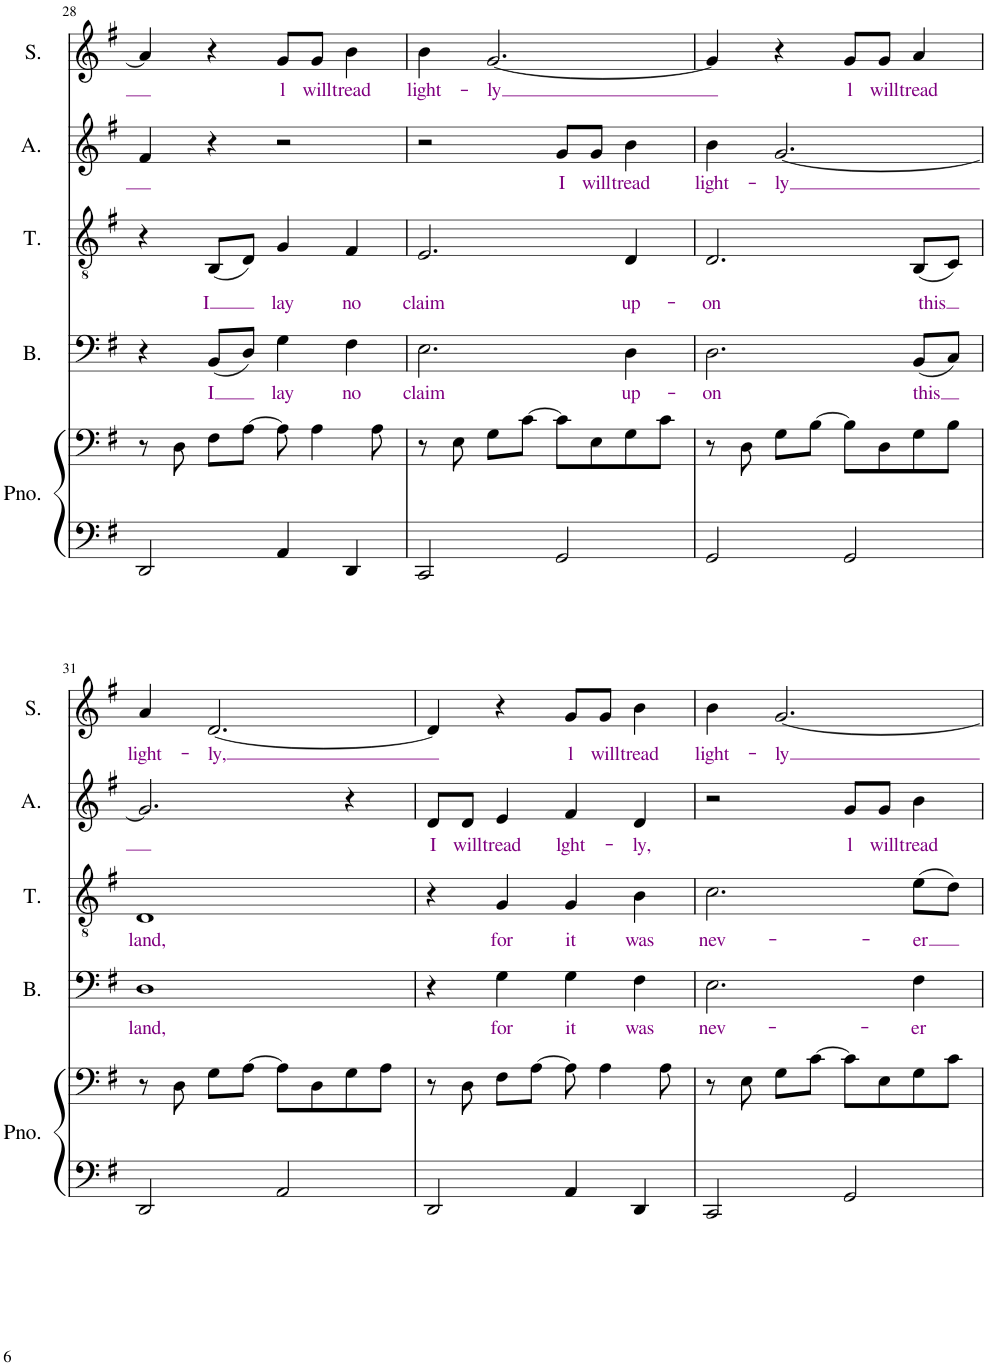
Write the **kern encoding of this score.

**kern	**kern	**kern	**text	**kern	**text	**kern	**text	**kern	**text
*part5	*part5	*part4	*part4	*part3	*part3	*part2	*part2	*part1	*part1
*staff6	*staff5	*staff4	*staff4	*staff3	*staff3	*staff2	*staff2	*staff1	*staff1
*I"Piano	*	*I"Bass	*	*I"Tenor	*	*I"Alto	*	*I"Soprano	*
*I'Pno.	*	*I'B.	*	*I'T.	*	*I'A.	*	*I'S.	*
!!LO:PB:g=z
*clefF4	*clefF4	*clefF4	*	*clefGv2	*	*clefG2	*	*clefG2	*
*k[f#]	*k[f#]	*k[f#]	*	*k[f#]	*	*k[f#]	*	*k[f#]	*
*M2/2	*M2/2	*M2/2	*	*M2/2	*	*M2/2	*	*M2/2	*
=28	=28	=28	=28	=28	=28	=28	=28	=28	=28
2DD/	8r	4r	.	4r	.	4f#/	.	4a/]	.
.	8D\	.	.	.	.	.	.	.	.
!	!	!	!LO:LY:b:color=#800080	!	!LO:LY:b:color=#800080	!	!	!	!
.	8F#\L	(8BB/L	I	(8BB/L	I	4r	.	4r	.
.	[8A\J	8D/J)	.	8D/J)	.	.	.	.	.
!	!	!	!LO:LY:b:color=#800080	!	!LO:LY:b:color=#800080	!	!	!	!LO:LY:b:color=#800080
4AA/	8A\]	4G\	lay	4G/	lay	2r	.	8g/L	l
!	!	!	!	!	!	!	!	!	!LO:LY:b:color=#800080
.	4A\	.	.	.	.	.	.	8g/J	will
!	!	!	!LO:LY:b:color=#800080	!	!LO:LY:b:color=#800080	!	!	!	!LO:LY:b:color=#800080
4DD/	.	4F#\	no	4F#/	no	.	.	4b\	tread
.	8A\	.	.	.	.	.	.	.	.
=29	=29	=29	=29	=29	=29	=29	=29	=29	=29
!	!	!	!LO:LY:b:color=#800080	!	!LO:LY:b:color=#800080	!	!	!	!LO:LY:b:color=#800080
2CC/	8r	2.E\	claim	2.E/	claim	2r	.	4b\	light-
.	8E\	.	.	.	.	.	.	.	.
!	!	!	!	!	!	!	!	!	!LO:LY:b:color=#800080
.	8G\L	.	.	.	.	.	.	[2.g/	-ly
.	[8c\J	.	.	.	.	.	.	.	.
!	!	!	!	!	!	!	!LO:LY:b:color=#800080	!	!
2GG/	8c\L]	.	.	.	.	8g/L	I	.	.
!	!	!	!	!	!	!	!LO:LY:b:color=#800080	!	!
.	8E\	.	.	.	.	8g/J	will	.	.
!	!	!	!LO:LY:b:color=#800080	!	!LO:LY:b:color=#800080	!	!LO:LY:b:color=#800080	!	!
.	8G\	4D\	up-	4D/	up-	4b\	tread	.	.
.	8c\J	.	.	.	.	.	.	.	.
=30	=30	=30	=30	=30	=30	=30	=30	=30	=30
!	!	!	!LO:LY:b:color=#800080	!	!LO:LY:b:color=#800080	!	!LO:LY:b:color=#800080	!	!
2GG/	8r	2.D\	-on	2.D/	-on	4b\	light-	4g/]	.
.	8D\	.	.	.	.	.	.	.	.
!	!	!	!	!	!	!	!LO:LY:b:color=#800080	!	!
.	8G\L	.	.	.	.	[2.g/	-ly	4r	.
.	[8B\J	.	.	.	.	.	.	.	.
!	!	!	!	!	!	!	!	!	!LO:LY:b:color=#800080
2GG/	8B\L]	.	.	.	.	.	.	8g/L	l
!	!	!	!	!	!	!	!	!	!LO:LY:b:color=#800080
.	8D\	.	.	.	.	.	.	8g/J	will
!	!	!	!LO:LY:b:color=#800080	!	!LO:LY:b:color=#800080	!	!	!	!LO:LY:b:color=#800080
.	8G\	(8BB/L	this	(8BB/L	this	.	.	4a/	tread
.	8B\J	8C/J)	.	8C/J)	.	.	.	.	.
!!LO:LB:g=z
=31	=31	=31	=31	=31	=31	=31	=31	=31	=31
!	!	!	!LO:LY:b:color=#800080	!	!LO:LY:b:color=#800080	!	!	!	!LO:LY:b:color=#800080
2DD/	8r	1D	land,	1D	land,	2.g/]	.	4a/	light-
.	8D\	.	.	.	.	.	.	.	.
!	!	!	!	!	!	!	!	!	!LO:LY:b:color=#800080
.	8G\L	.	.	.	.	.	.	[2.d/	-ly,
.	[8A\J	.	.	.	.	.	.	.	.
2AA/	8A\L]	.	.	.	.	.	.	.	.
.	8D\	.	.	.	.	.	.	.	.
.	8G\	.	.	.	.	4r	.	.	.
.	8A\J	.	.	.	.	.	.	.	.
=32	=32	=32	=32	=32	=32	=32	=32	=32	=32
!	!	!	!	!	!	!	!LO:LY:b:color=#800080	!	!
2DD/	8r	4r	.	4r	.	8d/L	I	4d/]	.
!	!	!	!	!	!	!	!LO:LY:b:color=#800080	!	!
.	8D\	.	.	.	.	8d/J	will	.	.
!	!	!	!LO:LY:b:color=#800080	!	!LO:LY:b:color=#800080	!	!LO:LY:b:color=#800080	!	!
.	8F#\L	4G\	for	4G/	for	4e/	tread	4r	.
.	[8A\J	.	.	.	.	.	.	.	.
!	!	!	!LO:LY:b:color=#800080	!	!LO:LY:b:color=#800080	!	!LO:LY:b:color=#800080	!	!LO:LY:b:color=#800080
4AA/	8A\]	4G\	it	4G/	it	4f#/	lght-	8g/L	l
!	!	!	!	!	!	!	!	!	!LO:LY:b:color=#800080
.	4A\	.	.	.	.	.	.	8g/J	will
!	!	!	!LO:LY:b:color=#800080	!	!LO:LY:b:color=#800080	!	!LO:LY:b:color=#800080	!	!LO:LY:b:color=#800080
4DD/	.	4F#\	was	4B\	was	4d/	-ly,	4b\	tread
.	8A\	.	.	.	.	.	.	.	.
=33	=33	=33	=33	=33	=33	=33	=33	=33	=33
!	!	!	!LO:LY:b:color=#800080	!	!LO:LY:b:color=#800080	!	!	!	!LO:LY:b:color=#800080
2CC/	8r	2.E\	nev-	2.c\	nev-	2r	.	4b\	light-
.	8E\	.	.	.	.	.	.	.	.
!	!	!	!	!	!	!	!	!	!LO:LY:b:color=#800080
.	8G\L	.	.	.	.	.	.	[2.g/	-ly
.	[8c\J	.	.	.	.	.	.	.	.
!	!	!	!	!	!	!	!LO:LY:b:color=#800080	!	!
2GG/	8c\L]	.	.	.	.	8g/L	l	.	.
!	!	!	!	!	!	!	!LO:LY:b:color=#800080	!	!
.	8E\	.	.	.	.	8g/J	will	.	.
!	!	!	!LO:LY:b:color=#800080	!	!LO:LY:b:color=#800080	!	!LO:LY:b:color=#800080	!	!
.	8G\	4F#\	-er	(8e\L	er	4b\	tread	.	.
.	8c\J	.	.	8d\J)	.	.	.	.	.
=	=	=	=	=	=	=	=	=	=
*-	*-	*-	*-	*-	*-	*-	*-	*-	*-
